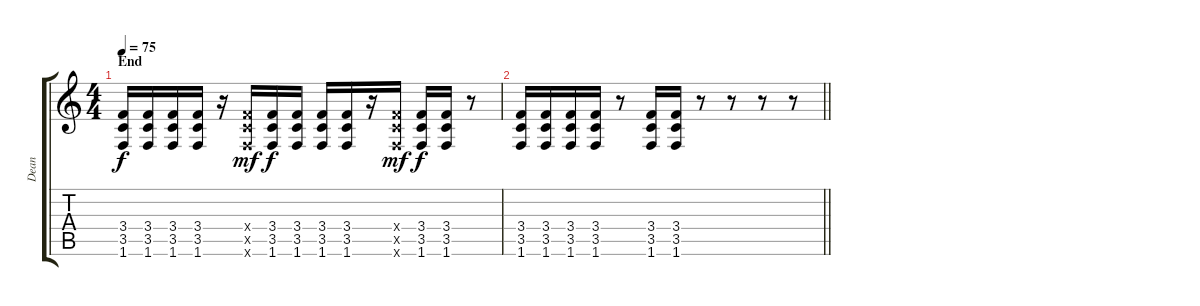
\track ("Dean" "Dean") {instrument distortionguitar}
\staff {score tabs}
\tuning (E4 B3 G3 D3 A2 E2) {hide}
\ts (4 4)
\section ("" "End")
\tempo 75
\clef g2
\ks c
(3.4 3.5 1.6).16{dy f} (3.4 3.5 1.6).16 (3.4 3.5 1.6).16 (3.4 3.5 1.6).16 r.16 (3.4{x} 3.5{x} 1.6{x}).16{dy mf} (3.4 3.5 1.6).16{dy f} (3.4 3.5 1.6).16 (3.4 3.5 1.6).16 (3.4 3.5 1.6).16 r.16 (3.4{x} 3.5{x} 1.6{x}).16{dy mf} (3.4 3.5 1.6).16{dy f} (3.4 3.5 1.6).16 r.8 |
\barLineRight lightlight
(3.4 3.5 1.6).16{beam merge} (3.4 3.5 1.6).16{beam merge} (3.4 3.5 1.6).16{beam merge} (3.4 3.5 1.6).16 r.8 (3.4 3.5 1.6).16{beam merge} (3.4 3.5 1.6).16 r.8 r.8 r.8 r.8
